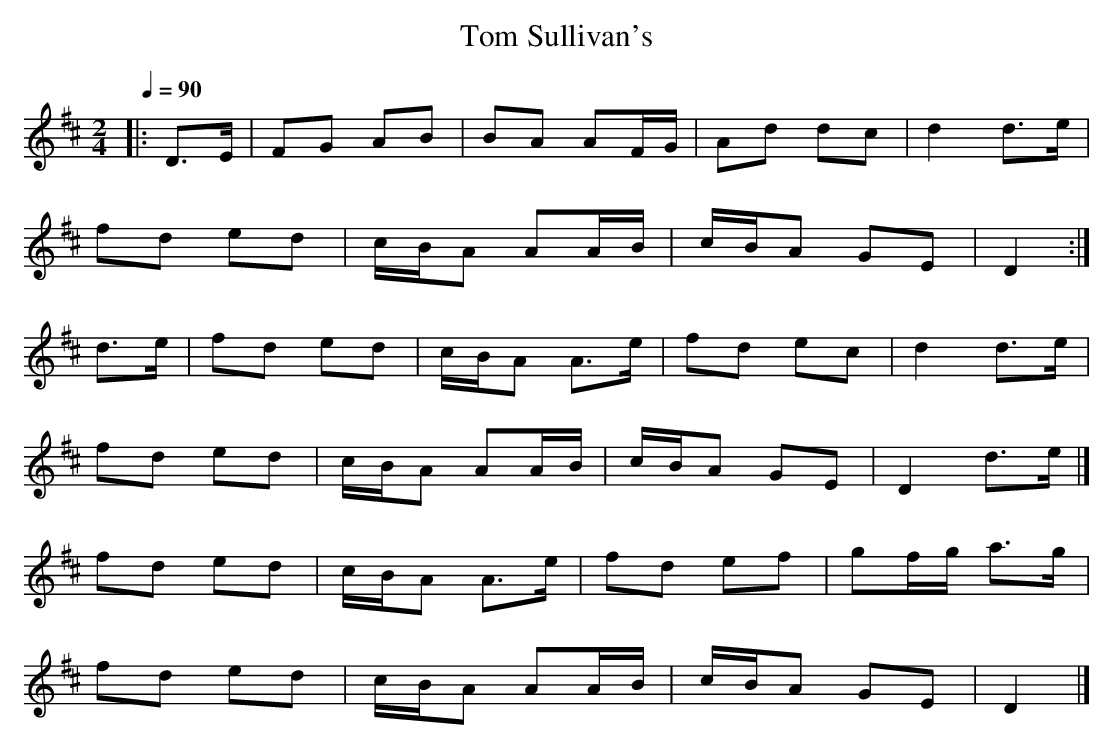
X:1
T:Tom Sullivan's
M:2/4
L:1/8
Q:1/4=90
K:D
|:D>E|FG AB|BA AF/G/|Ad dc|d2 d>e|
fd ed|c/B/A AA/B/|c/B/A GE|D2:|]
d>e|fd ed|c/B/A A>e|fd ec|d2 d>e|
fd ed|c/B/A AA/B/|c/B/A GE|D2 d>e|]
fd ed|c/B/A A>e|fd ef|gf/g< ag/|
fd ed|c/B/A AA/B/|c/B/A GE|D2|]
